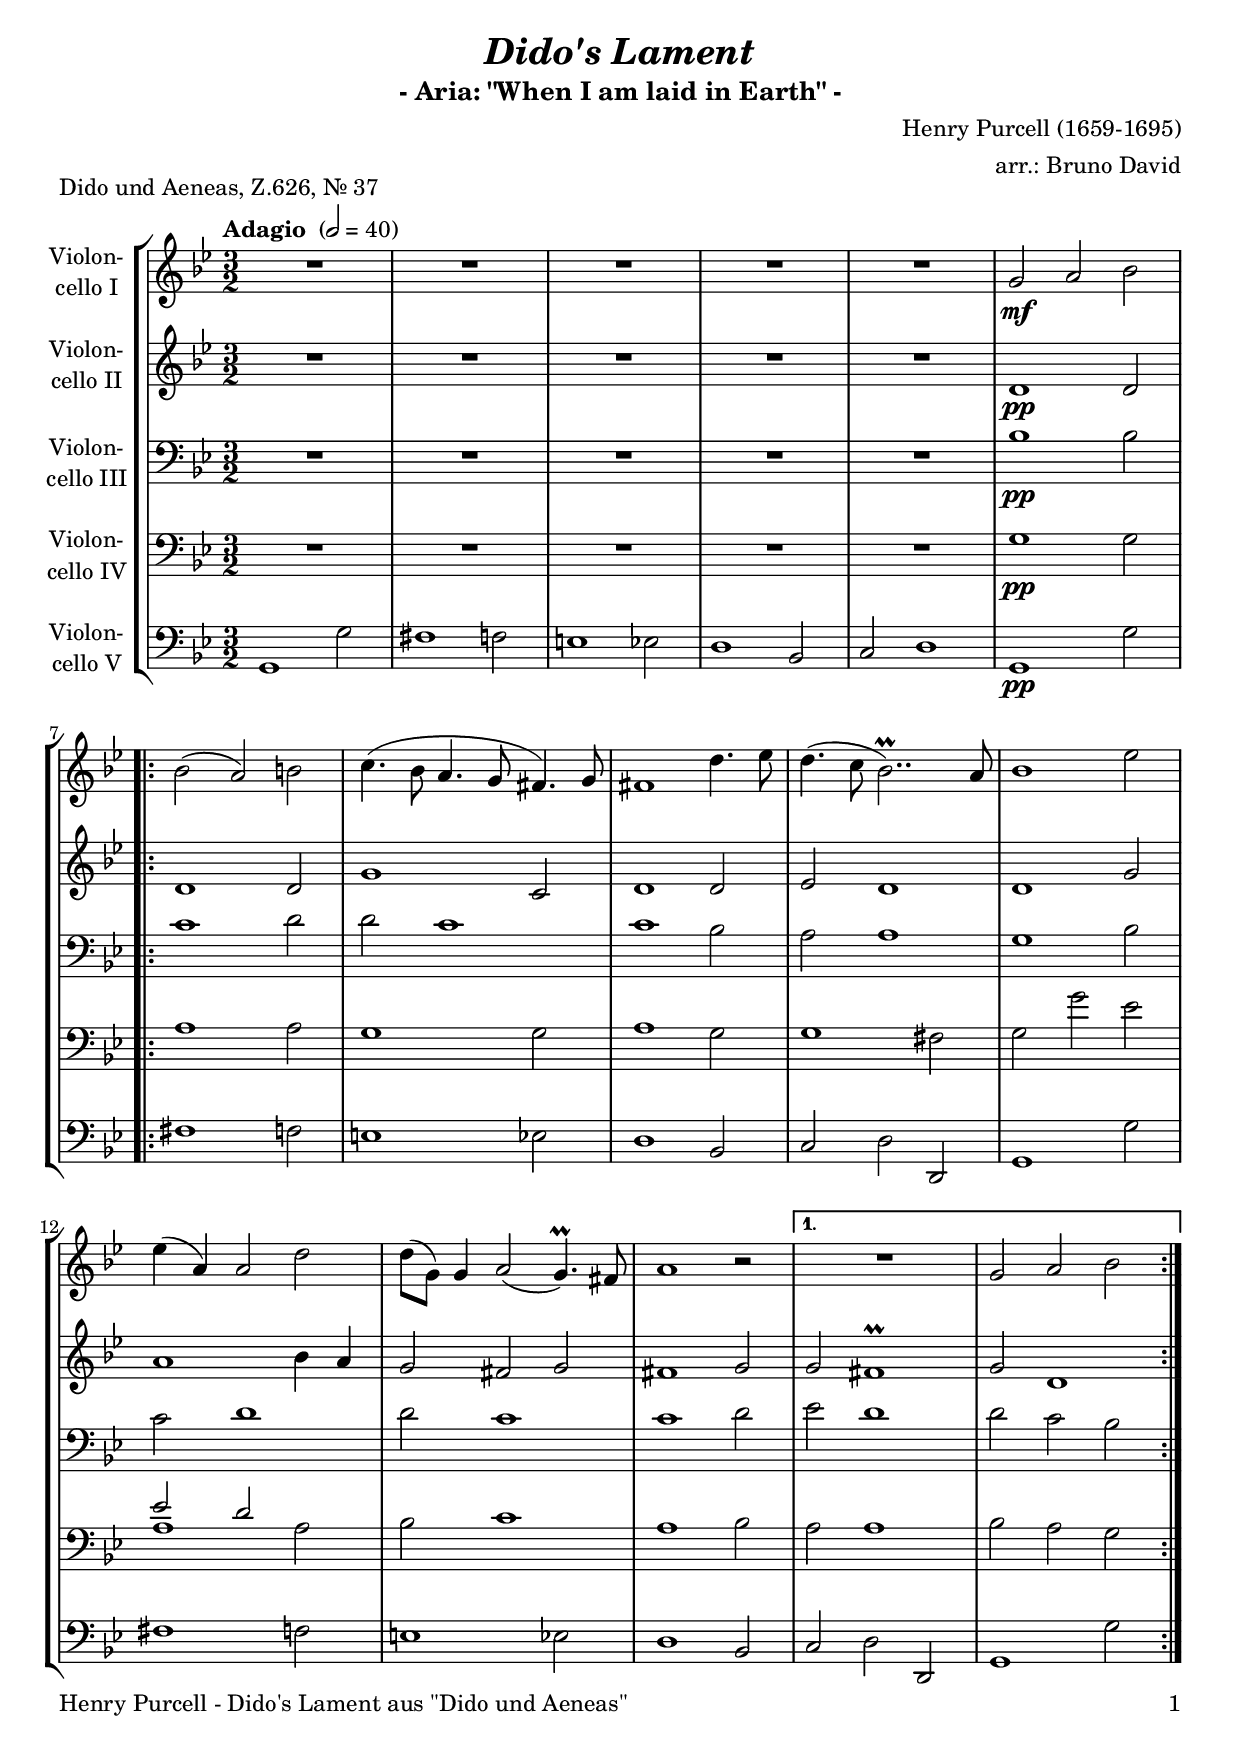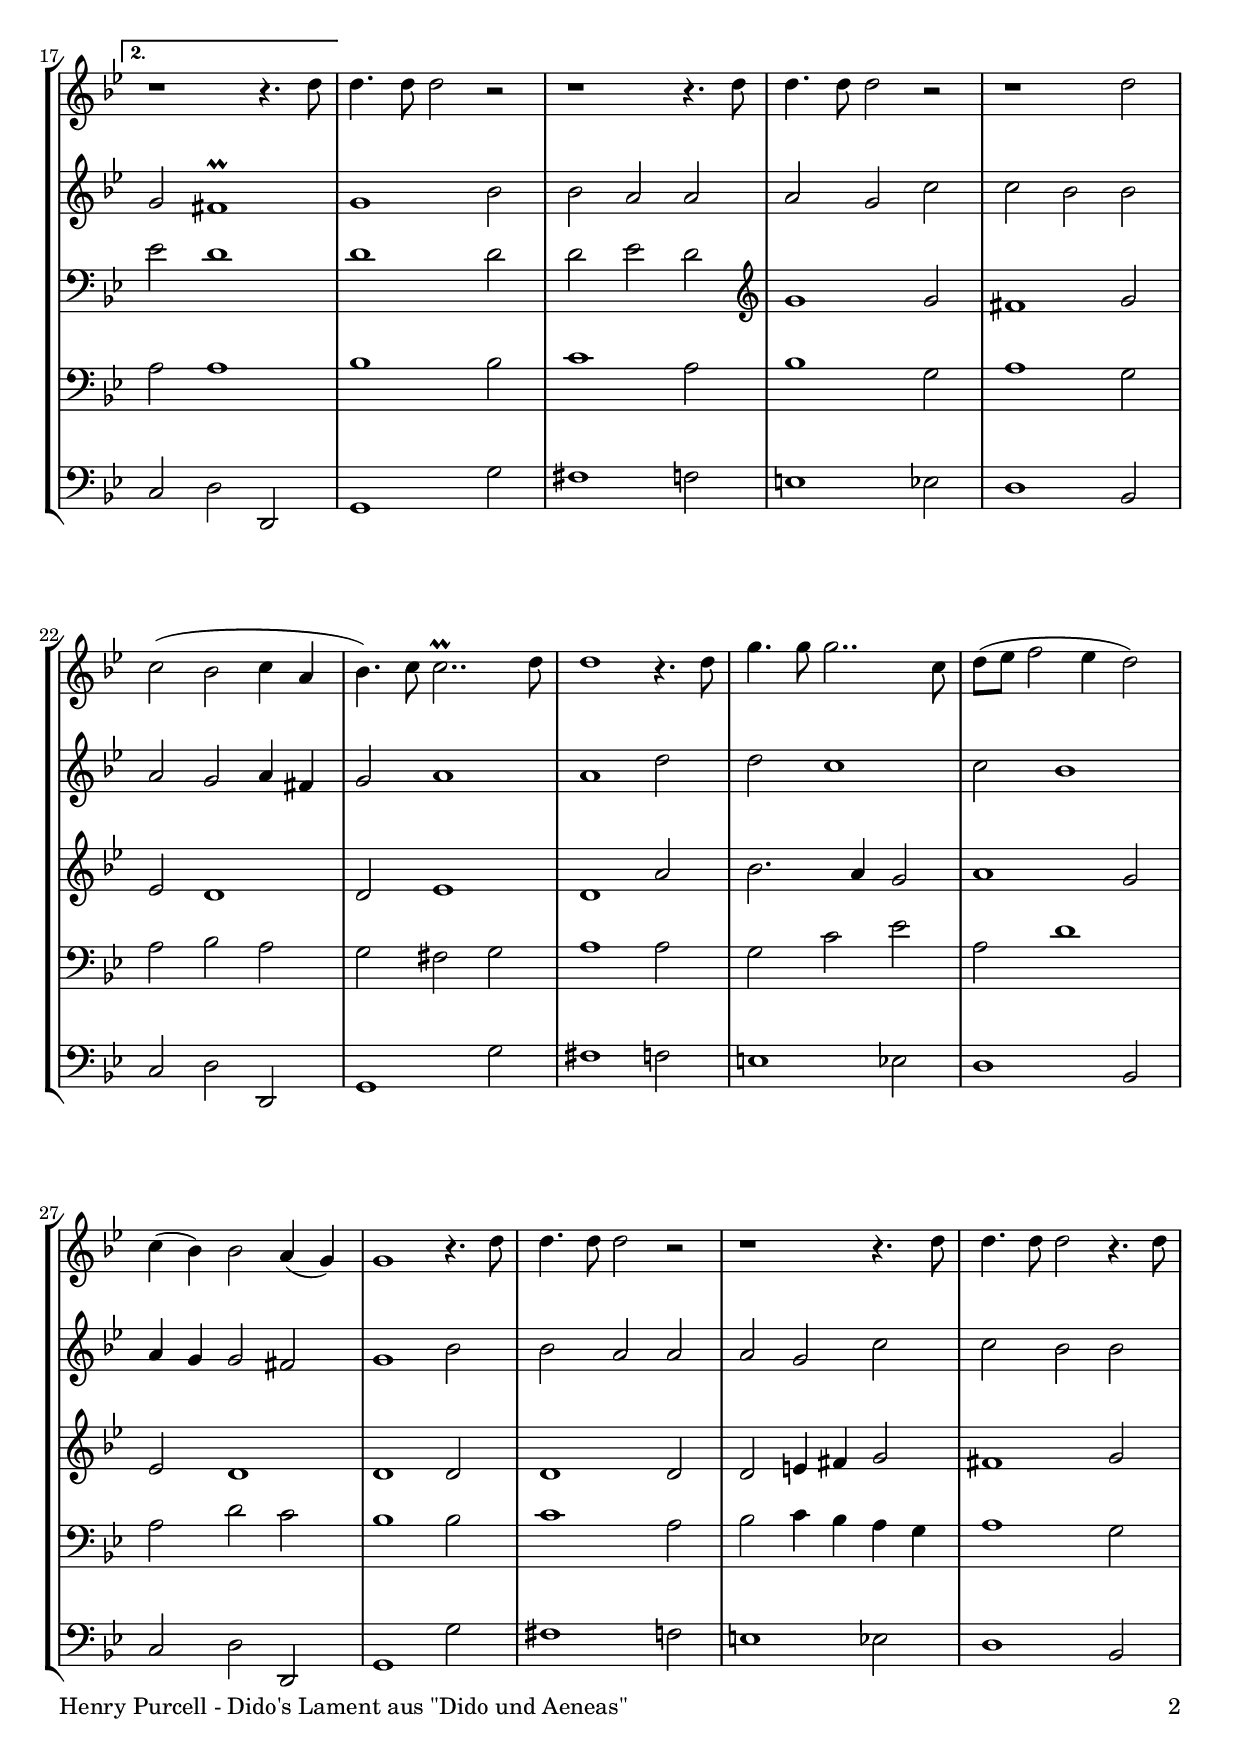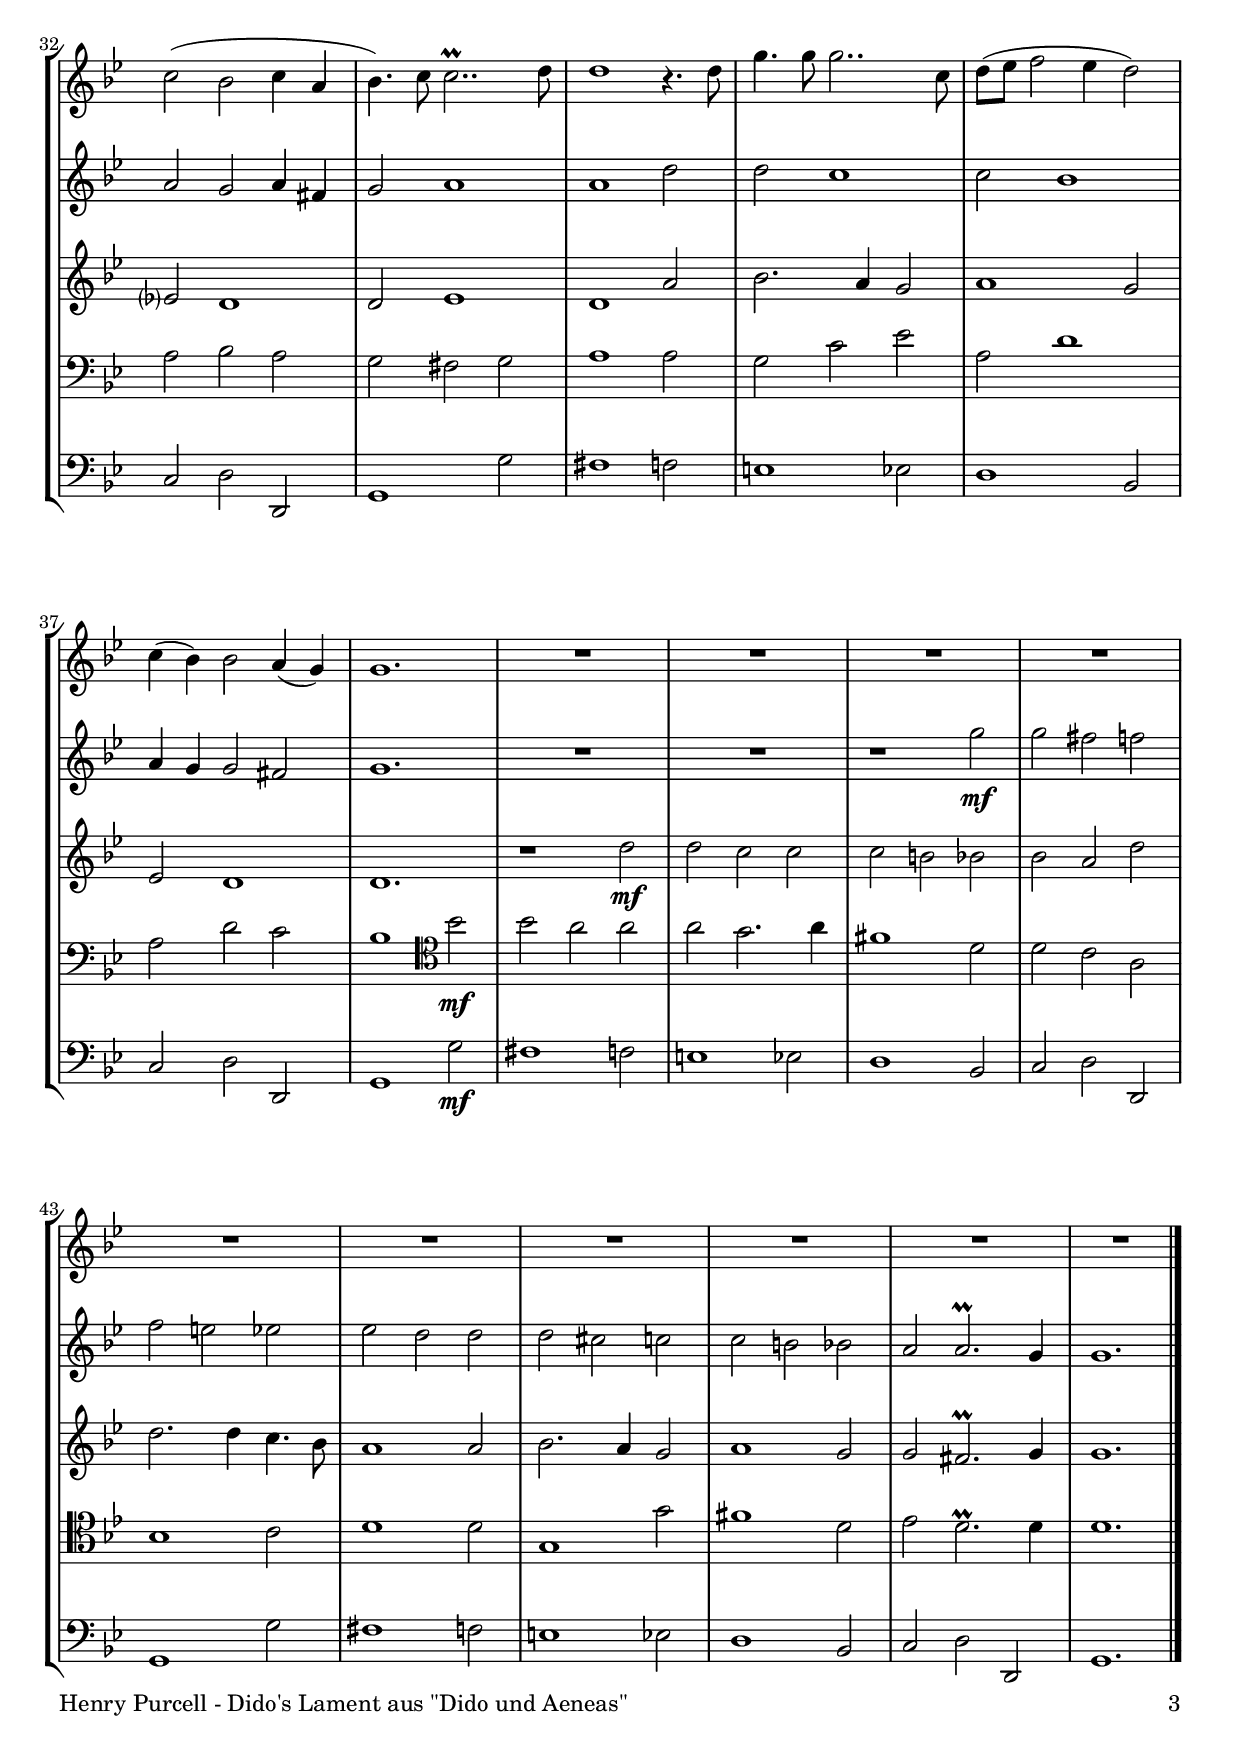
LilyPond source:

\version "2.18.2"
\include "deutsch.ly"
  
#(set-global-staff-size 20)

\header {
  title     = \markup \bold \italic "Dido's Lament"
  subtitle  = "- Aria: \"When I am laid in Earth\" -"
  composer  = "Henry Purcell (1659-1695)"
  arranger  = "arr.: Bruno David"
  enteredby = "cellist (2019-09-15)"
  piece     = "Dido und Aeneas, Z.626, Nr. 37"
}

voiceconsts = {
  \key g \minor
  \time 3/2
  \clef "bass"
%  \numericTimeSignature
  \compressFullBarRests
  % Set default beaming for all staves
%  \set Timing.beamExceptions = #'()
%  \set Timing.baseMoment     = #(ly:make-moment 1 4)
%  \set Timing.beatStructure  = #'(1 1 1 1)
  \tempo "Adagio " 2=40
}

micl = "clarinet"
mifl = "flute"
miob = "oboe"
mifh = "french horn"
misx = "tenor sax"
mist = "string ensemble 1"
miva = "viola"
miba = "cello"
%miba = "bassoon"
mikl = "harpsichord"

va = \relative c'' {
  \voiceconsts
  \clef "treble"

  R1.*5
  g2\mf a b
  \repeat volta 2 {
    b( a) h
    c4.( b8 a4. g8 fis4.) g8
    fis1 d'4. es8

    d4.( c8 b2..)\prall a8
    b1 es2
    es4( a,) a2 d
    d8( g,) g4 a2( g4.)\prall fis8
    a1 r2
  }
  \alternative {
    { R1. | g2 a b }
    { r1 r4. d8 }
  }

  d4. d8 d2 r
  r1 r4. d8
  d4. d8 d2 r
  r1 d2
  c( b c4 a
  b4.) c8 c2..\prall d8
  d1 r4. d8
  g4. g8 g2.. c,8

  d( es f2 es4 d2)
  c4( b) b2 a4( g)
  g1 r4. d'8
  d4. d8  d2 r
  r1
  r4. d8
  d4. d8 d2 r4. d8
  c2( b c4 a

  b4.) c8 c2..\prall d8
  d1 r4. d8
  g4. g8 g2.. c,8
  d( es f2 es4 d2)
  c4( b) b2 a4( g)
  g1.
  R1.*10 \bar "|."
}

vb = \relative c' {
  \voiceconsts
  \clef "treble"

  R1.*5
  d1\pp d2
  \repeat volta 2 {
    d1 d2
    g1 c,2
    d1 d2
    es d1

    d g2
    a1 b4 a
    g2 fis g
    fis1 g2
  }
  \alternative {
    { g fis1\prall | g2 d1 }
    { g2 fis1\prall }
  }
  g b2
  b a a
  a g c
  c b b
  a g a4 fis

  g2 a1
  a d2
  d c1
  c2 b1
  a4 g g2 fis
  g1 b2

  b a a
  a g c
  c b b
  a g a4 fis
  g2 a1

  a d2
  d c1
  c2 b1
  a4 g g2 fis
  g1.
  R1.*2
  r1 g'2\mf

  g fis f
  f e es
  es d d
  d cis c
  c h b
  a a2.\prall g4
  g1. \bar "|."
}

vc = \relative c' {
  \voiceconsts

  R1.*5
  b1\pp b2
  \repeat volta 2 {
    c1 d2
    d c1
    c b2
    a a1

    g b2
    c d1
    d2 c1
    c d2
  }
  \alternative {
    { es d1 | d2 c b }
    {  es d1 }
  }
  d d2
  d es d \clef "treble"
  g1 g2
  fis1 g2
  es d1

  d2 es1
  d a'2
  b2. a4 g2
  a1 g2
  es d1
  d d2
  d1 d2

  d e4 fis g2
  fis1 g2
  es? d1
  d2 es1
  d a'2
  b2. a4 g2
  a1 g2

  es d1
  d1.
  r1 d'2\mf
  d c c
  c h b
  b a d
  d2. d4 c4. b8
  a1 a2

  b2. a4 g2
  a1 g2
  g fis2.\prall g4
  g1. \bar "|."
}

vd = \relative c' {
  \voiceconsts

  R1.*5
  g1\pp g2
  \repeat volta 2 {
    a1 a2
    g1 g2
    a1 g2
    g1 fis2

    g g' es
    << { es d } \\ a1 >> a2
    b c1
    a b2
  }
  \alternative {
    {  a a1 | b2 a g }
    { a a1 }
  }

  b b2
  c1 a2
  b1 g2
  a1 g2
  a b a

  g fis g
  a1 a2
  g c es
  a, d1
  a2 d c
  b1 b2

  c1 a2
  b c4 b a g
  a1 g2
  a b a
  g fis g
  a1 a2

  g c es
  a, d1
  a2 d c
  b1 \clef "tenor" b'2\mf
  b a a
  a g2. a4
  fis1 d2

  d c a
  b1 c2
  d1 d2
  g,1 g'2
  fis1 d2
  es d2.\prall d4
  d1. \bar "|."
}

ve = \relative c {
  \voiceconsts

  g1 g'2
  fis1 f2
  e1 es2
  d1 b2
  c d1
  g,\pp g'2
  
  \repeat volta 2 {
    fis1 f2
    e1 es2
    d1 b2
    c d d,
    g1 g'2
    fis1 f2

    e1 es2
    d1 b2
  }
  \alternative {
    { c d d, | g1 g'2 }
    { c, d d, }
  }
  g1 g'2

  fis1 f2
  e1 es2
  d1 b2
  c d d,
  g1 g'2
  fis1 f2
  e1 es2

  d1 b2
  c d d,
  g1 g'2
  fis1 f2
  e1 es2
  d1 b2
  c d d,

  g1 g'2
  fis1 f2
  e1 es2
  d1 b2
  c d d,
  g1 g'2\mf
  fis1 f2
  e1 es2

  d1 b2
  c d d,
  g1 g'2
  fis1 f2
  e1 es2
  d1 b2
  c d d,
  g1. \bar "|."
}


music = \new StaffGroup <<
      \new Staff {
	\set Staff.midiInstrument = \miva
	\set Staff.instrumentName = \markup \center-column { "Violon-" "cello I" }
	\transpose g g { \va }
      }

      \new Staff {
	\set Staff.midiInstrument = \miba
	\set Staff.instrumentName = \markup \center-column { "Violon-" "cello II" }
	\transpose g g { \vb }
      }

      \new Staff {
	\set Staff.midiInstrument = \miba
	\set Staff.instrumentName = \markup \center-column { "Violon-" "cello III" }
	\transpose g g { \vc }
      }

      \new Staff {
	\set Staff.midiInstrument = \miba
	\set Staff.instrumentName = \markup \center-column { "Violon-" "cello IV" }
	\transpose g g { \vd }
      }

      \new Staff {
	\set Staff.midiInstrument = \miba
	\set Staff.instrumentName = \markup \center-column { "Violon-" "cello V" }
	\transpose g g { \ve }
      }
>>

\book {
 \paper {
    print-page-number = ##t
    print-first-page-number = ##t
    oddHeaderMarkup = \markup \null
    evenHeaderMarkup = \markup \null
    oddFooterMarkup = \markup {
      \fill-line {
        \on-the-fly #print-page-number-check-first
        "Henry Purcell - Dido's Lament aus \"Dido und Aeneas\"" \fromproperty #'page:page-number-string
      }
    }
    evenFooterMarkup = \oddFooterMarkup
  }  \score {
    \music
    \layout {}
  }

  \score {
    \unfoldRepeats \music

    \midi {
      \context {
        \Score
      }
    }
  }
}
